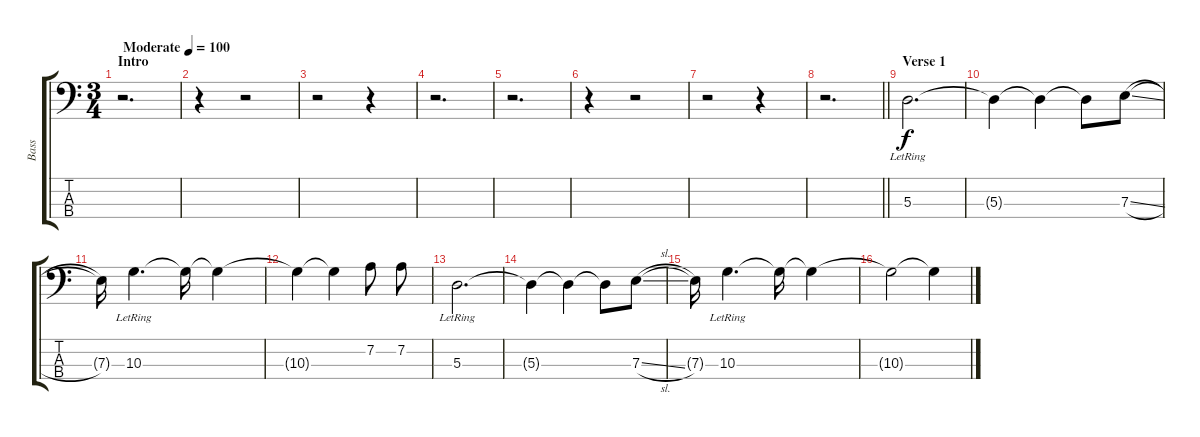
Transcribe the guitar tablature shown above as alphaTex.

\track ("Bass" "Bass") {instrument electricbassfinger}
\staff {score tabs}
\tuning (G2 D2 A1 D1) {hide}
\ts (3 4)
\section ("" "Intro")
\tempo (100 "Moderate")
\clef f4
\ks c
r.2{d dy f instrument electricbassfinger} |
r.4 r.2 |
r.2 r.4 |
r.2{d} |
r.2{d} |
r.4 r.2 |
r.2 r.4 |
\barLineRight lightlight
r.2{d} |
\section ("" "Verse 1")
5.3{lr}.2{d} |
5.3{t}.4 5.3{t}.4 5.3{t}.8 7.3{sl}.8 |
7.3{t}.16 10.3{lr}.4{d} 10.3{t}.16 10.3{t}.4 |
10.3{t}.4 10.3{t}.4 7.2.8{beam split} 7.2.8 |
5.3{lr}.2{d} |
5.3{t}.4 5.3{t}.4 5.3{t}.8 7.3{sl}.8 |
7.3{t}.16 10.3{lr}.4{d} 10.3{t}.16 10.3{t}.4 |
10.3{t}.2 10.3{t}.4
